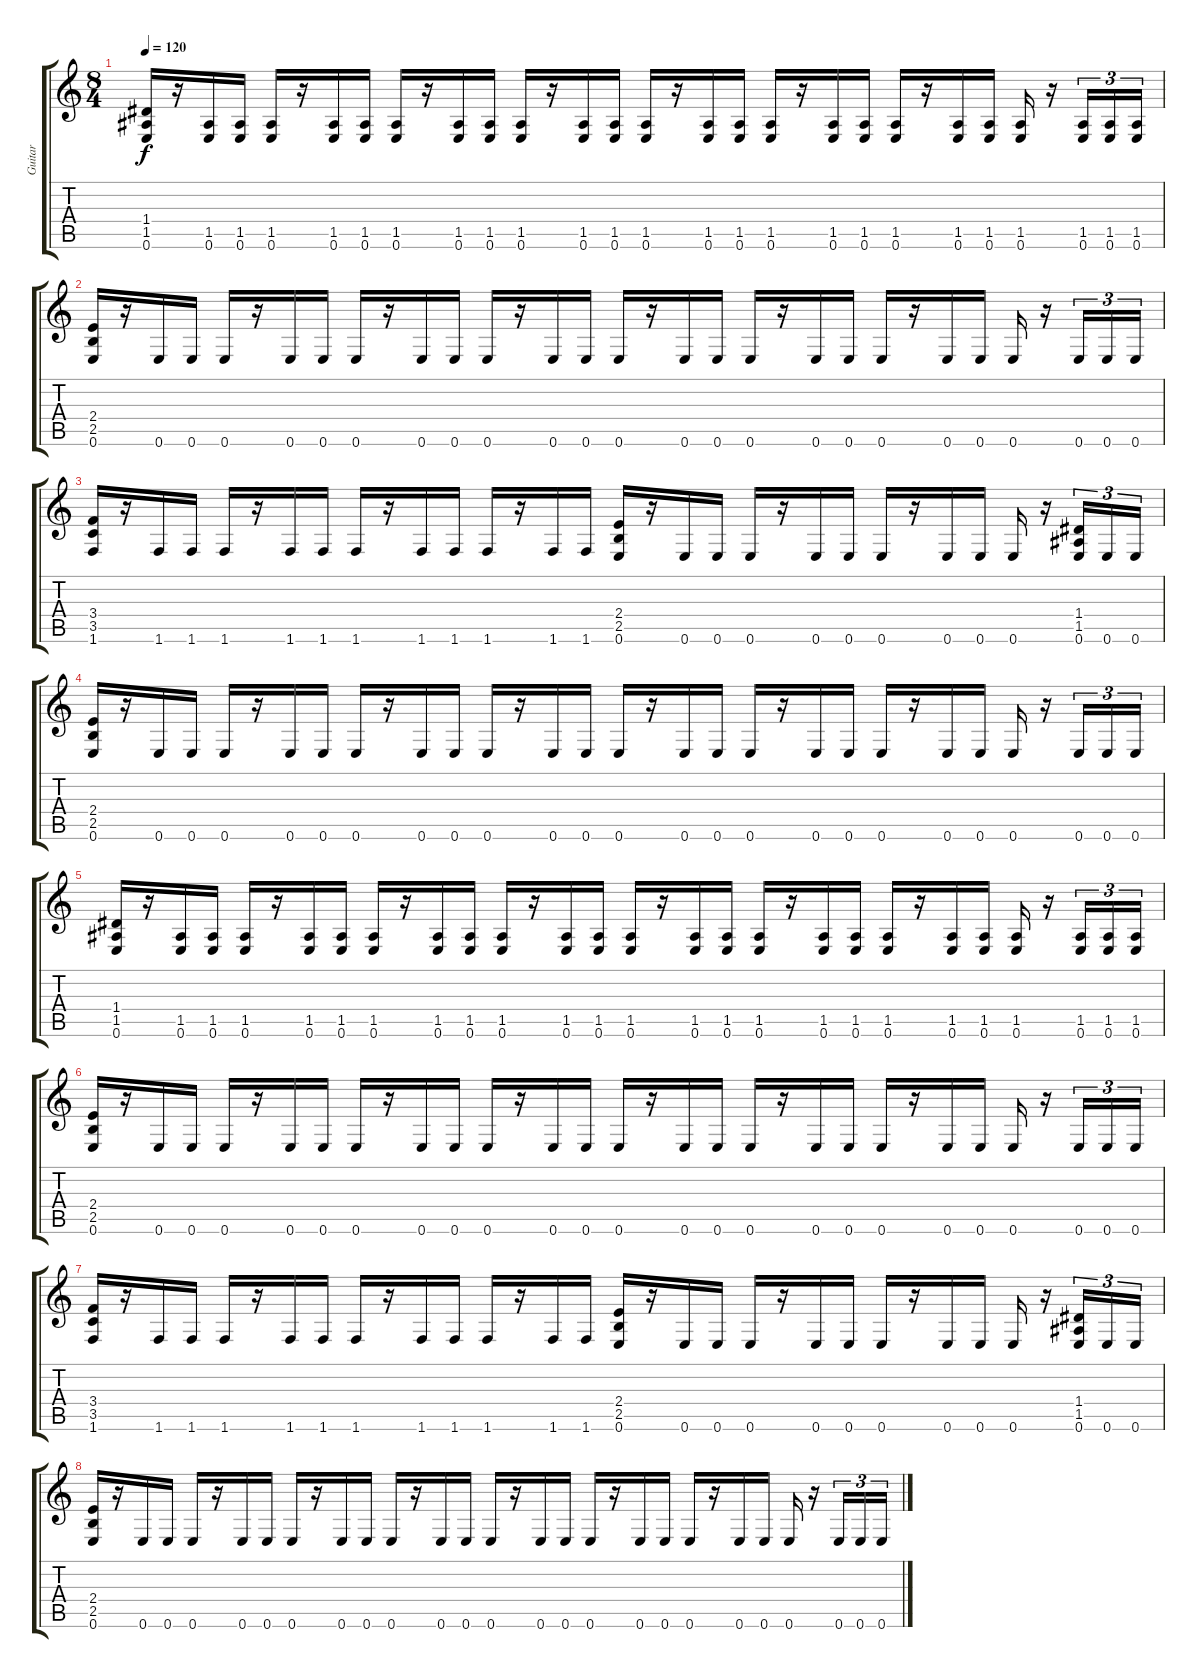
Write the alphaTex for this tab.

\track ("Guitar" "Guitar") {instrument distortionguitar}
\staff {score tabs}
\tuning (E4 B3 G3 D3 A2 E2) {hide}
\ts (8 4)
\tempo 120
\clef g2
\ks c
(1.4 1.5 0.6).16{dy f} r.16 (1.5 0.6).16 (1.5 0.6).16 (1.5 0.6).16 r.16 (1.5 0.6).16 (1.5 0.6).16 (1.5 0.6).16 r.16 (1.5 0.6).16 (1.5 0.6).16 (1.5 0.6).16 r.16 (1.5 0.6).16 (1.5 0.6).16 (1.5 0.6).16 r.16 (1.5 0.6).16 (1.5 0.6).16 (1.5 0.6).16 r.16 (1.5 0.6).16 (1.5 0.6).16 (1.5 0.6).16 r.16 (1.5 0.6).16 (1.5 0.6).16 (1.5 0.6).16 r.16 (1.5 0.6).16{tu (3 2)} (1.5 0.6).16{tu (3 2)} (1.5 0.6).16{tu (3 2)} |
(2.4 2.5 0.6).16 r.16 0.6.16 0.6.16 0.6.16 r.16 0.6.16 0.6.16 0.6.16 r.16 0.6.16 0.6.16 0.6.16 r.16 0.6.16 0.6.16 0.6.16 r.16 0.6.16 0.6.16 0.6.16 r.16 0.6.16 0.6.16 0.6.16 r.16 0.6.16 0.6.16 0.6.16 r.16 0.6.16{tu (3 2)} 0.6.16{tu (3 2)} 0.6.16{tu (3 2)} |
(3.4 3.5 1.6).16 r.16 1.6.16 1.6.16 1.6.16 r.16 1.6.16 1.6.16 1.6.16 r.16 1.6.16 1.6.16 1.6.16 r.16 1.6.16 1.6.16 (2.4 2.5 0.6).16 r.16 0.6.16 0.6.16 0.6.16 r.16 0.6.16 0.6.16 0.6.16 r.16 0.6.16 0.6.16 0.6.16 r.16 (1.4 1.5 0.6).16{tu (3 2)} 0.6.16{tu (3 2)} 0.6.16{tu (3 2)} |
(2.4 2.5 0.6).16 r.16 0.6.16 0.6.16 0.6.16 r.16 0.6.16 0.6.16 0.6.16 r.16 0.6.16 0.6.16 0.6.16 r.16 0.6.16 0.6.16 0.6.16 r.16 0.6.16 0.6.16 0.6.16 r.16 0.6.16 0.6.16 0.6.16 r.16 0.6.16 0.6.16 0.6.16 r.16 0.6.16{tu (3 2)} 0.6.16{tu (3 2)} 0.6.16{tu (3 2)} |
(1.4 1.5 0.6).16 r.16 (1.5 0.6).16 (1.5 0.6).16 (1.5 0.6).16 r.16 (1.5 0.6).16 (1.5 0.6).16 (1.5 0.6).16 r.16 (1.5 0.6).16 (1.5 0.6).16 (1.5 0.6).16 r.16 (1.5 0.6).16 (1.5 0.6).16 (1.5 0.6).16 r.16 (1.5 0.6).16 (1.5 0.6).16 (1.5 0.6).16 r.16 (1.5 0.6).16 (1.5 0.6).16 (1.5 0.6).16 r.16 (1.5 0.6).16 (1.5 0.6).16 (1.5 0.6).16 r.16 (1.5 0.6).16{tu (3 2)} (1.5 0.6).16{tu (3 2)} (1.5 0.6).16{tu (3 2)} |
(2.4 2.5 0.6).16 r.16 0.6.16 0.6.16 0.6.16 r.16 0.6.16 0.6.16 0.6.16 r.16 0.6.16 0.6.16 0.6.16 r.16 0.6.16 0.6.16 0.6.16 r.16 0.6.16 0.6.16 0.6.16 r.16 0.6.16 0.6.16 0.6.16 r.16 0.6.16 0.6.16 0.6.16 r.16 0.6.16{tu (3 2)} 0.6.16{tu (3 2)} 0.6.16{tu (3 2)} |
(3.4 3.5 1.6).16 r.16 1.6.16 1.6.16 1.6.16 r.16 1.6.16 1.6.16 1.6.16 r.16 1.6.16 1.6.16 1.6.16 r.16 1.6.16 1.6.16 (2.4 2.5 0.6).16 r.16 0.6.16 0.6.16 0.6.16 r.16 0.6.16 0.6.16 0.6.16 r.16 0.6.16 0.6.16 0.6.16 r.16 (1.4 1.5 0.6).16{tu (3 2)} 0.6.16{tu (3 2)} 0.6.16{tu (3 2)} |
(2.4 2.5 0.6).16 r.16 0.6.16 0.6.16 0.6.16 r.16 0.6.16 0.6.16 0.6.16 r.16 0.6.16 0.6.16 0.6.16 r.16 0.6.16 0.6.16 0.6.16 r.16 0.6.16 0.6.16 0.6.16 r.16 0.6.16 0.6.16 0.6.16 r.16 0.6.16 0.6.16 0.6.16 r.16 0.6.16{tu (3 2)} 0.6.16{tu (3 2)} 0.6.16{tu (3 2)}
